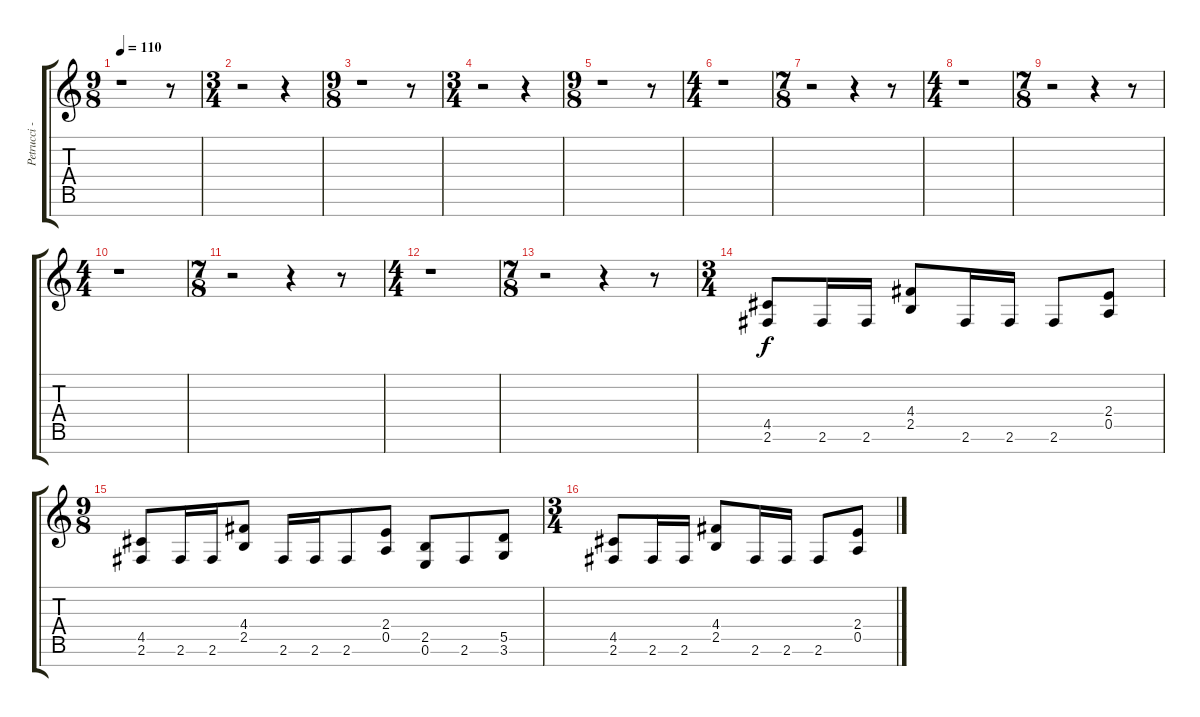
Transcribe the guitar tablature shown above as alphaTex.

\track ("Petrucci - Distortion 7st." "Petrucci -") {instrument overdrivenguitar}
\staff {score tabs}
\tuning (E4 B3 G3 D3 A2 E2 B1) {hide}
\ts (9 8)
\tempo 110
\clef g2
\ks c
r.1{dy f} r.8 |
\ts (3 4)
r.2 r.4 |
\ts (9 8)
r.1 r.8 |
\ts (3 4)
r.2 r.4 |
\ts (9 8)
r.1 r.8 |
\ts (4 4)
r.1 |
\ts (7 8)
r.2 r.4 r.8 |
\ts (4 4)
r.1 |
\ts (7 8)
r.2 r.4 r.8 |
\ts (4 4)
r.1 |
\ts (7 8)
r.2 r.4 r.8 |
\ts (4 4)
r.1 |
\ts (7 8)
r.2 r.4 r.8 |
\ts (3 4)
(4.5 2.6).8 2.6.16 2.6.16 (4.4 2.5).8 2.6.16 2.6.16 2.6.8 (2.4 0.5).8 |
\ts (9 8)
(4.5 2.6).8 2.6.16 2.6.16 (4.4 2.5).8 2.6.16 2.6.16 2.6.8 (2.4 0.5).8 (2.5 0.6).8 2.6.8 (5.5 3.6).8 |
\ts (3 4)
(4.5 2.6).8 2.6.16 2.6.16 (4.4 2.5).8 2.6.16 2.6.16 2.6.8 (2.4 0.5).8
